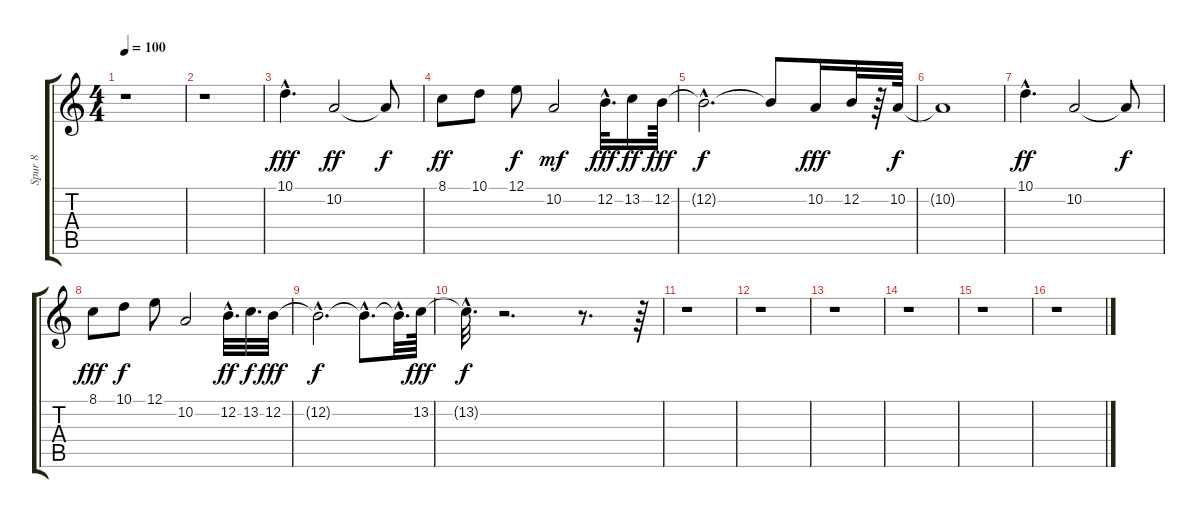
\track ("Spur 8" "Spur 8") {instrument panflute}
\staff {score tabs}
\tuning (E4 B3 G3 D3 A2 E2) {hide}
\ts (4 4)
\tempo 100
\clef g2
\ks c
r.1{dy fff} |
r.1 |
10.1{hac}.4{d} 10.2.2{dy ff} 10.2{t}.8{dy f} |
8.1.8{dy ff} 10.1.8 12.1.8{dy f} 10.2.2{dy mf} 12.2{hac}.32{d dy fff} 13.2.16{dy ff} 12.2.64{dy fff} |
12.2{hac t}.2{d dy f} 12.2{t}.8 10.2.16{dy fff} 12.2.32 r.64 10.2.64{dy f} |
10.2{t}.1 |
10.1{hac}.4{d dy ff} 10.2.2 10.2{t}.8{dy f} |
8.1.8{dy fff} 10.1.8{dy f} 12.1.8 10.2.2 12.2{hac}.32{d dy ff} 13.2.32{d dy f} 12.2.32{dy fff} |
12.2{hac t}.2{d dy f} 12.2{hac t}.8{d} 12.2{hac t}.32{d} 13.2.64{dy fff} |
13.2{hac t}.32{d dy f} r.2{d} r.8{d} r.64 |
r.1 |
r.1 |
r.1 |
r.1 |
r.1 |
r.1
